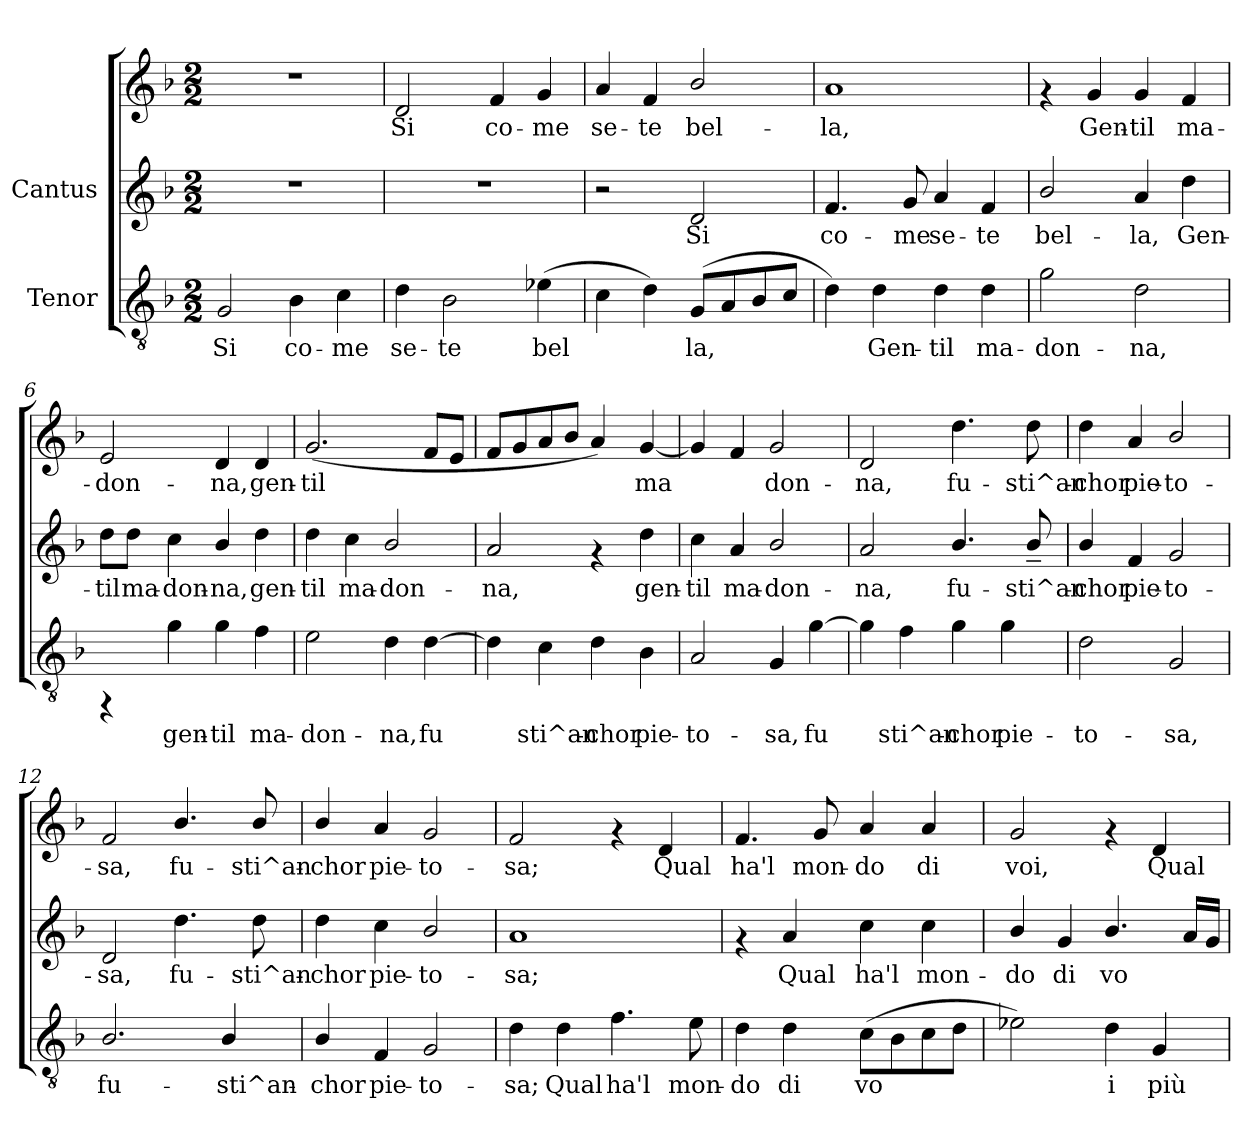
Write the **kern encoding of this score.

**kern	**text	**kern	**text	**kern	**text
*part2	*part2	*part1	*part1	*part1	*part1
*staff3	*staff3	*staff2	*staff2	*staff1	*staff1
*I"Tenor	*	*I"Cantus	*	*	*
!!LO:PB:g=z
*stria5	*	*stria5	*	*stria5	*
*clefGv2	*	*clefG2	*	*clefG2	*
*k[b-]	*	*k[b-]	*	*k[b-]	*
*F:	*	*F:	*	*F:	*
*M2/2	*	*M2/2	*	*M2/2	*
*MM132	*	*MM132	*	*MM132	*
=1	=1	=1	=1	=1	=1
!	!LO:LY:b:cj	!	!	!	!
2G/	Si	1r	.	1r	.
!	!LO:LY:b:cj	!	!	!	!
4B-\	co-	.	.	.	.
!	!LO:LY:b:cj	!	!	!	!
4c\	-me	.	.	.	.
=2	=2	=2	=2	=2	=2
!	!LO:LY:b:cj	!	!	!	!LO:LY:b:cj
4d\	se-	1r	.	2d/	Si
!	!LO:LY:b:cj	!	!	!	!
2B-\	-te	.	.	.	.
!	!	!	!	!	!LO:LY:b:cj
.	.	.	.	4f/	co-
!	!LO:LY:b:cj	!	!	!	!LO:LY:b:cj
(>4e-X\	bel-	.	.	4g/	-me
=3	=3	=3	=3	=3	=3
!	!LO:LY:b:cj	!	!	!	!LO:LY:b:cj
4c\	-	2r	.	4a/	se-
!	!LO:LY:b:cj	!	!	!	!LO:LY:b:cj
4d\)	.	.	.	4f/	-te
!	!LO:LY:b:cj	!	!LO:LY:b:cj	!	!LO:LY:b:cj
(<8G/L	la,	2d/	-Si	2b-/	bel-
!	!LO:LY:b:cj	!	!	!	!
8A/	.	.	.	.	.
!	!LO:LY:b:cj	!	!	!	!
8B-/	.	.	.	.	.
!	!LO:LY:b:cj	!	!	!	!
8c/J	.	.	.	.	.
=4	=4	=4	=4	=4	=4
!	!LO:LY:b:cj	!	!LO:LY:b:cj	!	!LO:LY:b:cj
4d\)	.	4.f/	co-	1a	la,
!	!LO:LY:b:cj	!	!	!	!
4d\	Gen-	.	.	.	.
!	!	!	!LO:LY:b:cj	!	!
.	.	8g/	-me	.	.
!	!LO:LY:b:cj	!	!LO:LY:b:cj	!	!
4d\	-til	4a/	se-	.	.
!	!LO:LY:b:cj	!	!LO:LY:b:cj	!	!
4d\	ma-	4f/	-te	.	.
=5	=5	=5	=5	=5	=5
!	!LO:LY:b:cj	!	!LO:LY:b:cj	!	!
2g\	-don-	2b-/	-bel-	4rf	.
!	!	!	!	!	!LO:LY:b:cj
.	.	.	.	4g/	Gen-
!	!LO:LY:b:cj	!	!LO:LY:b:cj	!	!LO:LY:b:cj
2d\	-na,	4a/	-la,	4g/	-til
!	!	!	!LO:LY:b:cj	!	!LO:LY:b:cj
.	.	4dd\	Gen-	4f/	ma-
!!LO:LB:g=z
=6	=6	=6	=6	=6	=6
!	!	!	!LO:LY:b:cj	!	!LO:LY:b:cj
4rFF	.	8dd\L	-til	2e/	-don-
!	!	!	!LO:LY:b:cj	!	!
.	.	8dd\J	ma-	.	.
!	!LO:LY:b:cj	!	!LO:LY:b:cj	!	!
4g\	gen-	4cc\	-don-	.	.
!	!LO:LY:b:cj	!	!LO:LY:b:cj	!	!LO:LY:b:cj
4g\	-til	4b-/	-na,	4d/	-na,
!	!LO:LY:b:cj	!	!LO:LY:b:cj	!	!LO:LY:b:cj
4f\	ma-	4dd\	gen-	4d/	gen-
=7	=7	=7	=7	=7	=7
!	!LO:LY:b:cj	!	!LO:LY:b:cj	!	!LO:LY:b:cj
2e\	-don-	4dd\	til	(<2.g/	-til
!	!	!	!LO:LY:b:cj	!	!
.	.	4cc\	ma-	.	.
!	!LO:LY:b:cj	!	!LO:LY:b:cj	!	!
4d\	-na,	2b-/	-don-	.	.
!	!LO:LY:b:cj	!	!	!	!LO:LY:b:cj
[>4d\	fu-	.	.	8f/L	.
!	!	!	!	!	!LO:LY:b:cj
.	.	.	.	8e/J	.
=8	=8	=8	=8	=8	=8
!	!LO:LY:b:cj	!	!LO:LY:b:cj	!	!LO:LY:b:cj
4d\]	-	2a/	-na,	8f/L	-
!	!	!	!	!	!LO:LY:b:cj
.	.	.	.	8g/	.
!	!LO:LY:b:cj	!	!	!	!LO:LY:b:cj
4c\	sti^an-	.	.	8a/	.
!	!	!	!	!	!LO:LY:b:cj
.	.	.	.	8b-/J	.
!	!LO:LY:b:cj	!	!	!	!LO:LY:b:cj
4d\	-chor	4rf	.	4a/)	.
!	!LO:LY:b:cj	!	!LO:LY:b:cj	!	!LO:LY:b:cj
4B-\	pie-	4dd\	gen-	[<4g/	ma-
=9	=9	=9	=9	=9	=9
!	!LO:LY:b:cj	!	!LO:LY:b:cj	!	!LO:LY:b:cj
2A/	-to-	4cc\	-til	4g/]	-
!	!	!	!LO:LY:b:cj	!	!LO:LY:b:cj
.	.	4a/	ma-	4f/	.
!	!LO:LY:b:cj	!	!LO:LY:b:cj	!	!LO:LY:b:cj
4G/	-sa,	2b-/	-don-	2g/	don-
!	!LO:LY:b:cj	!	!	!	!
[>4g\	fu-	.	.	.	.
!!LO:LB:g=z
=10	=10	=10	=10	=10	=10
!	!LO:LY:b:cj	!	!LO:LY:b:cj	!	!LO:LY:b:cj
4g\]	-	2a/	-na,	2d/	-na,
!	!LO:LY:b:cj	!	!	!	!
4f\	sti^an-	.	.	.	.
!	!LO:LY:b:cj	!	!LO:LY:b:cj	!	!LO:LY:b:cj
4g\	-chor	4.b-/	fu-	4.dd\	fu-
!	!LO:LY:b:cj	!	!	!	!
4g\	pie-	.	.	.	.
!	!	!	!LO:LY:b:cj	!	!LO:LY:b:cj
.	.	8b-~</	-sti^an-	8dd\	-sti^an-
=11	=11	=11	=11	=11	=11
!	!LO:LY:b:cj	!	!LO:LY:b:cj	!	!LO:LY:b:cj
2d\	-to-	4b-/	-chor	4dd\	-chor
!	!	!	!LO:LY:b:cj	!	!LO:LY:b:cj
.	.	4f/	pie-	4a/	pie-
!	!LO:LY:b:cj	!	!LO:LY:b:cj	!	!LO:LY:b:cj
2G/	-sa,	2g/	-to-	2b-/	-to-
=12	=12	=12	=12	=12	=12
!	!LO:LY:b:cj	!	!LO:LY:b:cj	!	!LO:LY:b:cj
2.B-/	fu-	2d/	-sa,	2f/	-sa,
!	!	!	!LO:LY:b:cj	!	!LO:LY:b:cj
.	.	4.dd\	fu-	4.b-/	fu-
!	!LO:LY:b:cj	!	!	!	!
4B-/	-sti^an-	.	.	.	.
!	!	!	!LO:LY:b:cj	!	!LO:LY:b:cj
.	.	8dd\	-sti^an-	8b-/	-sti^an-
=13	=13	=13	=13	=13	=13
!	!LO:LY:b:cj	!	!LO:LY:b:cj	!	!LO:LY:b:cj
4B-/	-chor	4dd\	-chor	4b-/	-chor
!	!LO:LY:b:cj	!	!LO:LY:b:cj	!	!LO:LY:b:cj
4F/	pie-	4cc\	pie-	4a/	pie-
!	!LO:LY:b:cj	!	!LO:LY:b:cj	!	!LO:LY:b:cj
2G/	-to-	2b-/	-to-	2g/	-to-
=14	=14	=14	=14	=14	=14
!	!LO:LY:b:cj	!	!LO:LY:b:cj	!	!LO:LY:b:cj
4d\	-sa;	1a	sa;	2f/	-sa;
!	!LO:LY:b:cj	!	!	!	!
4d\	Qual	.	.	.	.
!	!LO:LY:b:cj	!	!	!	!
4.f\	ha'l	.	.	4rf	.
!	!	!	!	!	!LO:LY:b:cj
.	.	.	.	4d/	Qual
!	!LO:LY:b:cj	!	!	!	!
8e\	mon-	.	.	.	.
!!LO:LB:g=z
=15	=15	=15	=15	=15	=15
!	!LO:LY:b:cj	!	!	!	!LO:LY:b:cj
4d\	-do	4rf	.	4.f/	ha'l
!	!LO:LY:b:cj	!	!LO:LY:b:cj	!	!
4d\	di	4a/	Qual	.	.
!	!	!	!	!	!LO:LY:b:cj
.	.	.	.	8g/	mon-
!	!LO:LY:b:cj	!	!LO:LY:b:cj	!	!LO:LY:b:cj
(>8c\L	vo-	4cc\	ha'l	4a/	-do
!	!LO:LY:b:cj	!	!	!	!
8B-\	--	.	.	.	.
!	!LO:LY:b:cj	!	!LO:LY:b:cj	!	!LO:LY:b:cj
8c\	--	4cc\	mon-	4a/	di
!	!LO:LY:b:cj	!	!	!	!
8d\J	--	.	.	.	.
=16	=16	=16	=16	=16	=16
!	!LO:LY:b:cj	!	!LO:LY:b:cj	!	!LO:LY:b:cj
2e-X\)	-	4b-/	do	2g/	-voi,
!	!	!	!LO:LY:b:cj	!	!
.	.	4g/	di	.	.
!	!LO:LY:b:cj	!	!LO:LY:b:cj	!	!
4d\	i	4.b-/	vo-	4rf	.
!	!LO:LY:b:cj	!	!	!	!LO:LY:b:cj
4G/	più	.	.	4d/	Qual
!	!	!	!LO:LY:b:cj	!	!
.	.	16a/L	--	.	.
!	!	!	!LO:LY:b:cj	!	!
.	.	16g/J	--	.	.
=	=	=	=	=	=
*-	*-	*-	*-	*-	*-
